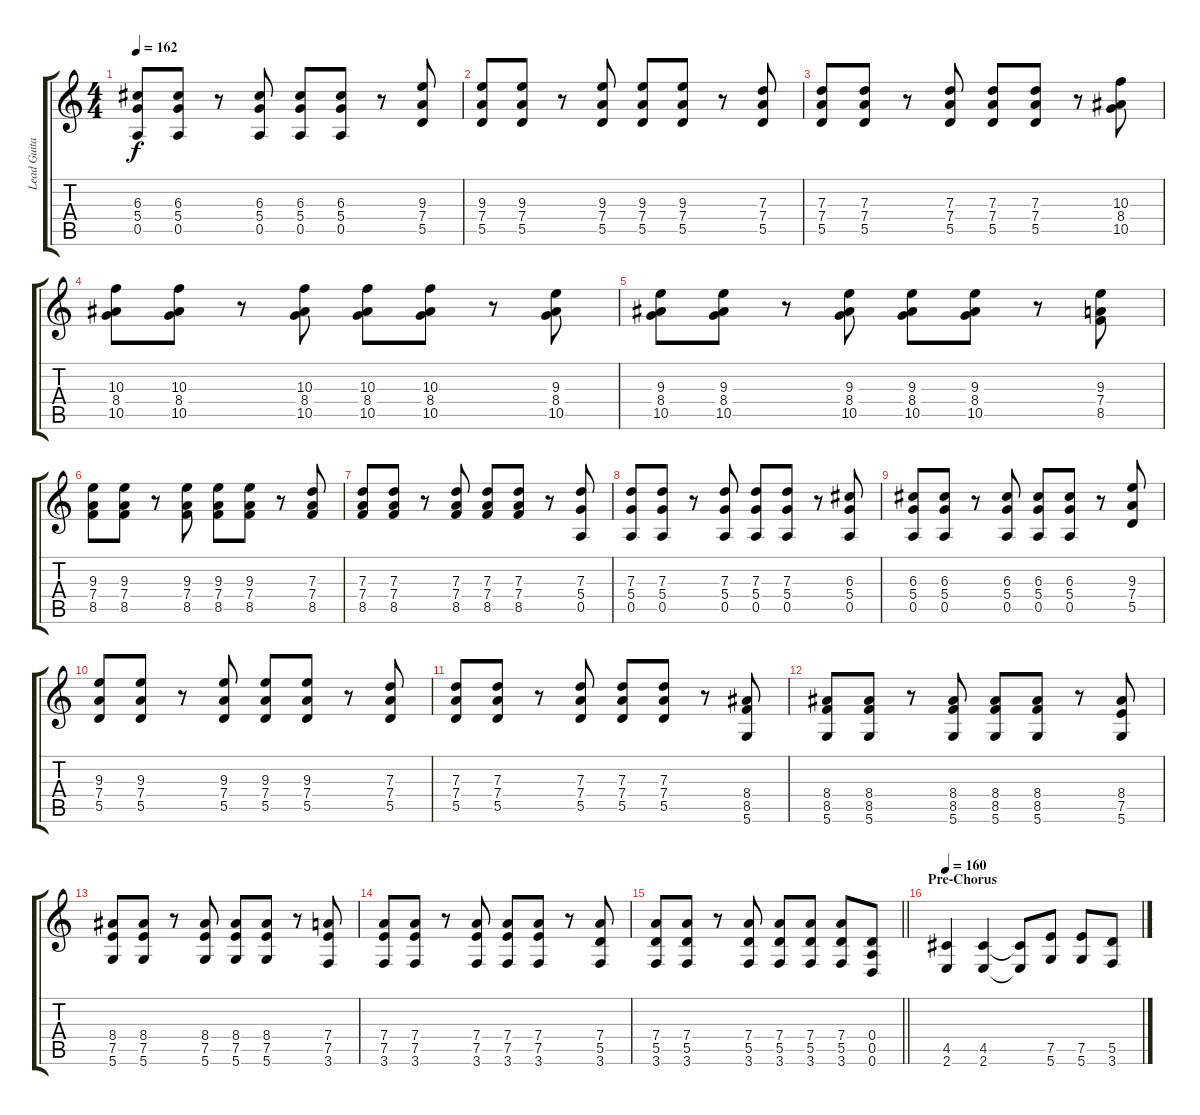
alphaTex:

\track ("Lead Guitar" "Lead Guita") {instrument overdrivenguitar}
\staff {score tabs}
\tuning (E4 B3 G3 D3 A2 D2) {hide}
\ts (4 4)
\tempo 162
\clef g2
\ks c
(6.3 5.4 0.5).8{dy f} (6.3 5.4 0.5).8 r.8 (6.3 5.4 0.5).8 (6.3 5.4 0.5).8 (6.3 5.4 0.5).8 r.8 (9.3 7.4 5.5).8 |
(9.3 7.4 5.5).8 (9.3 7.4 5.5).8 r.8 (9.3 7.4 5.5).8 (9.3 7.4 5.5).8 (9.3 7.4 5.5).8 r.8 (7.3 7.4 5.5).8 |
(7.3 7.4 5.5).8 (7.3 7.4 5.5).8 r.8 (7.3 7.4 5.5).8 (7.3 7.4 5.5).8 (7.3 7.4 5.5).8 r.8 (10.3 8.4 10.5).8 |
(10.3 8.4 10.5).8 (10.3 8.4 10.5).8 r.8 (10.3 8.4 10.5).8 (10.3 8.4 10.5).8 (10.3 8.4 10.5).8 r.8 (9.3 8.4 10.5).8 |
(9.3 8.4 10.5).8 (9.3 8.4 10.5).8 r.8 (9.3 8.4 10.5).8 (9.3 8.4 10.5).8 (9.3 8.4 10.5).8 r.8 (9.3 7.4 8.5).8 |
(9.3 7.4 8.5).8 (9.3 7.4 8.5).8 r.8 (9.3 7.4 8.5).8 (9.3 7.4 8.5).8 (9.3 7.4 8.5).8 r.8 (7.3 7.4 8.5).8 |
(7.3 7.4 8.5).8 (7.3 7.4 8.5).8 r.8 (7.3 7.4 8.5).8 (7.3 7.4 8.5).8 (7.3 7.4 8.5).8 r.8 (7.3 5.4 0.5).8 |
(7.3 5.4 0.5).8 (7.3 5.4 0.5).8 r.8 (7.3 5.4 0.5).8 (7.3 5.4 0.5).8 (7.3 5.4 0.5).8 r.8 (6.3 5.4 0.5).8 |
(6.3 5.4 0.5).8 (6.3 5.4 0.5).8 r.8 (6.3 5.4 0.5).8 (6.3 5.4 0.5).8 (6.3 5.4 0.5).8 r.8 (9.3 7.4 5.5).8 |
(9.3 7.4 5.5).8 (9.3 7.4 5.5).8 r.8 (9.3 7.4 5.5).8 (9.3 7.4 5.5).8 (9.3 7.4 5.5).8 r.8 (7.3 7.4 5.5).8 |
(7.3 7.4 5.5).8 (7.3 7.4 5.5).8 r.8 (7.3 7.4 5.5).8 (7.3 7.4 5.5).8 (7.3 7.4 5.5).8 r.8 (8.4 8.5 5.6).8 |
(8.4 8.5 5.6).8 (8.4 8.5 5.6).8 r.8 (8.4 8.5 5.6).8 (8.4 8.5 5.6).8 (8.4 8.5 5.6).8 r.8 (8.4 7.5 5.6).8 |
(8.4 7.5 5.6).8 (8.4 7.5 5.6).8 r.8 (8.4 7.5 5.6).8 (8.4 7.5 5.6).8 (8.4 7.5 5.6).8 r.8 (7.4 7.5 3.6).8 |
(7.4 7.5 3.6).8 (7.4 7.5 3.6).8 r.8 (7.4 7.5 3.6).8 (7.4 7.5 3.6).8 (7.4 7.5 3.6).8 r.8 (7.4 5.5 3.6).8 |
\barLineRight lightlight
(7.4 5.5 3.6).8 (7.4 5.5 3.6).8 r.8 (7.4 5.5 3.6).8 (7.4 5.5 3.6).8 (7.4 5.5 3.6).8 (7.4 5.5 3.6).8 (0.4 0.5 0.6).8 |
\section ("" "Pre-Chorus")
\tempo 160
(4.5 2.6).4 (4.5 2.6).4 (4.5{t} 2.6{t}).8 (7.5 5.6).8 (7.5 5.6).8 (5.5 3.6).8
